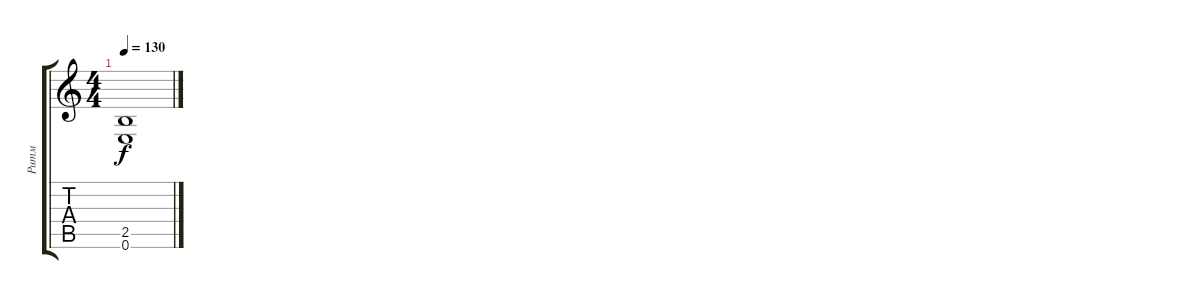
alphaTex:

\track ("Ритм" "Ритм") {instrument distortionguitar}
\staff {score tabs}
\tuning (E4 B3 G3 D3 A2 E2) {hide}
\ts (4 4)
\tempo 130
\clef g2
\ks c
(2.5 0.6).1{dy f}
